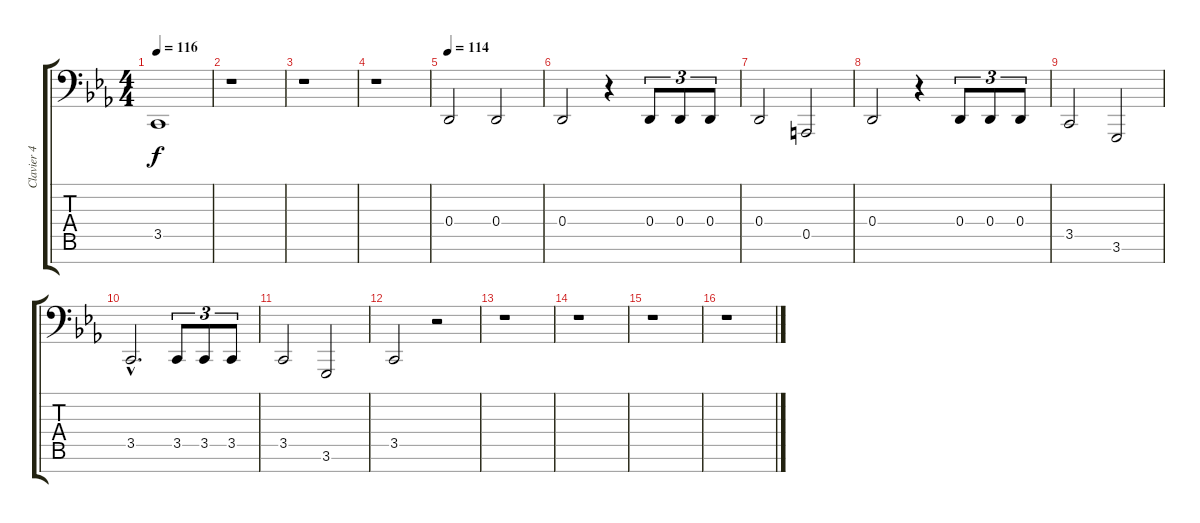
\track ("Clavier 4" "Clavier 4") {instrument timpani}
\staff {score tabs}
\tuning (E3 B2 G2 D2 A1 E1 B0) {hide}
\ts (4 4)
\tempo 116
\clef f4
\ks eb
3.5.1{dy f} |
r.1 |
r.1 |
r.1 |
\tempo 114
0.4.2 0.4.2 |
0.4.2 r.4 0.4.8{tu (3 2)} 0.4.8{tu (3 2)} 0.4.8{tu (3 2)} |
0.4.2 0.5.2 |
0.4.2 r.4 0.4.8{tu (3 2)} 0.4.8{tu (3 2)} 0.4.8{tu (3 2)} |
3.5.2 3.6.2 |
3.5{hac}.2{d} 3.5.8{tu (3 2)} 3.5.8{tu (3 2)} 3.5.8{tu (3 2)} |
3.5.2 3.6.2 |
3.5.2 r.2 |
r.1 |
r.1 |
r.1 |
r.1
